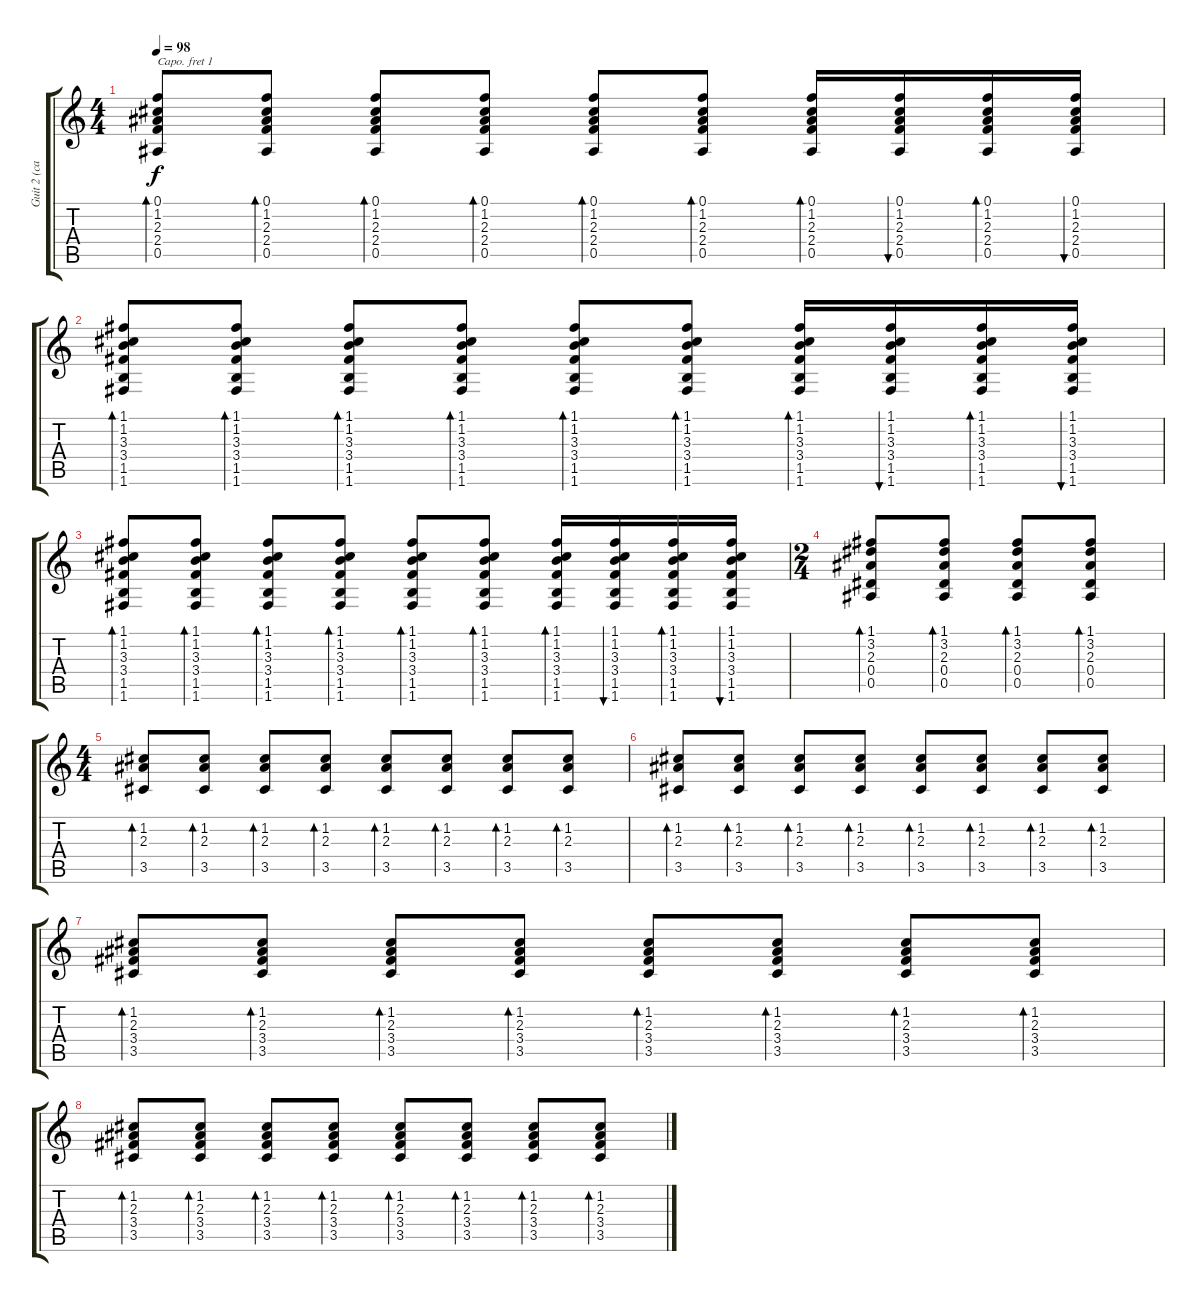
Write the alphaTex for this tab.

\track ("Guit 2 (capo 1st fret)" "Guit 2 (ca") {instrument acousticguitarsteel}
\staff {score tabs}
\capo 1
\tuning (E4 B3 G3 D3 A2 E2) {hide}
\ts (4 4)
\tempo 98
\clef g2
\ks c
(0.1 1.2 2.3 2.4 0.5).8{bd 60 dy f} (0.1 1.2 2.3 2.4 0.5).8{bd 60} (0.1 1.2 2.3 2.4 0.5).8{bd 60} (0.1 1.2 2.3 2.4 0.5).8{bd 60} (0.1 1.2 2.3 2.4 0.5).8{bd 60} (0.1 1.2 2.3 2.4 0.5).8{bd 60} (0.1 1.2 2.3 2.4 0.5).16{bd 60} (0.1 1.2 2.3 2.4 0.5).16{bu 60} (0.1 1.2 2.3 2.4 0.5).16{bd 60} (0.1 1.2 2.3 2.4 0.5).16{bu 60} |
(1.1 1.2 3.3 3.4 1.5 1.6).8{bd 60} (1.1 1.2 3.3 3.4 1.5 1.6).8{bd 60} (1.1 1.2 3.3 3.4 1.5 1.6).8{bd 60} (1.1 1.2 3.3 3.4 1.5 1.6).8{bd 60} (1.1 1.2 3.3 3.4 1.5 1.6).8{bd 60} (1.1 1.2 3.3 3.4 1.5 1.6).8{bd 60} (1.1 1.2 3.3 3.4 1.5 1.6).16{bd 60} (1.1 1.2 3.3 3.4 1.5 1.6).16{bu 60} (1.1 1.2 3.3 3.4 1.5 1.6).16{bd 60} (1.1 1.2 3.3 3.4 1.5 1.6).16{bu 60} |
(1.1 1.2 3.3 3.4 1.5 1.6).8{bd 60} (1.1 1.2 3.3 3.4 1.5 1.6).8{bd 60} (1.1 1.2 3.3 3.4 1.5 1.6).8{bd 60} (1.1 1.2 3.3 3.4 1.5 1.6).8{bd 60} (1.1 1.2 3.3 3.4 1.5 1.6).8{bd 60} (1.1 1.2 3.3 3.4 1.5 1.6).8{bd 60} (1.1 1.2 3.3 3.4 1.5 1.6).16{bd 60} (1.1 1.2 3.3 3.4 1.5 1.6).16{bu 60} (1.1 1.2 3.3 3.4 1.5 1.6).16{bd 60} (1.1 1.2 3.3 3.4 1.5 1.6).16{bu 60} |
\ts (2 4)
(1.1 3.2 2.3 0.4 0.5).8{bd 60} (1.1 3.2 2.3 0.4 0.5).8{bd 60} (1.1 3.2 2.3 0.4 0.5).8{bd 60} (1.1 3.2 2.3 0.4 0.5).8{bd 60} |
\ts (4 4)
(1.2 2.3 3.5).8{bd 60} (1.2 2.3 3.5).8{bd 60} (1.2 2.3 3.5).8{bd 60} (1.2 2.3 3.5).8{bd 60} (1.2 2.3 3.5).8{bd 60} (1.2 2.3 3.5).8{bd 60} (1.2 2.3 3.5).8{bd 60} (1.2 2.3 3.5).8{bd 60} |
(1.2 2.3 3.5).8{bd 60} (1.2 2.3 3.5).8{bd 60} (1.2 2.3 3.5).8{bd 60} (1.2 2.3 3.5).8{bd 60} (1.2 2.3 3.5).8{bd 60} (1.2 2.3 3.5).8{bd 60} (1.2 2.3 3.5).8{bd 60} (1.2 2.3 3.5).8{bd 60} |
(1.2 2.3 3.4 3.5).8{bd 60} (1.2 2.3 3.4 3.5).8{bd 60} (1.2 2.3 3.4 3.5).8{bd 60} (1.2 2.3 3.4 3.5).8{bd 60} (1.2 2.3 3.4 3.5).8{bd 60} (1.2 2.3 3.4 3.5).8{bd 60} (1.2 2.3 3.4 3.5).8{bd 60} (1.2 2.3 3.4 3.5).8{bd 60} |
(1.2 2.3 3.4 3.5).8{bd 60} (1.2 2.3 3.4 3.5).8{bd 60} (1.2 2.3 3.4 3.5).8{bd 60} (1.2 2.3 3.4 3.5).8{bd 60} (1.2 2.3 3.4 3.5).8{bd 60} (1.2 2.3 3.4 3.5).8{bd 60} (1.2 2.3 3.4 3.5).8{bd 60} (1.2 2.3 3.4 3.5).8{bd 60}
